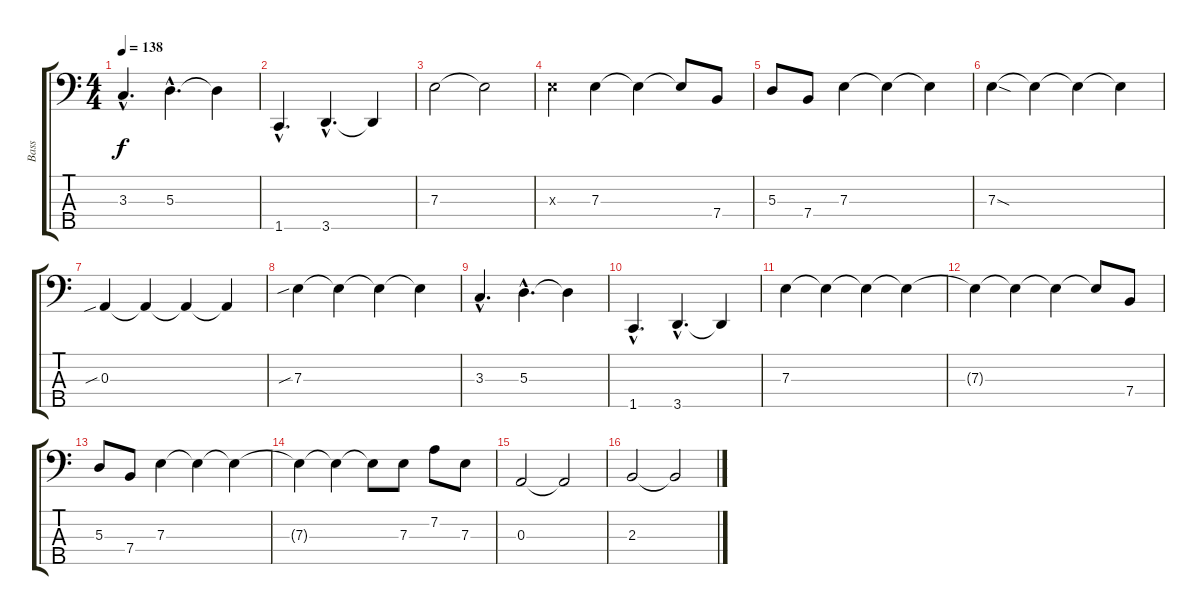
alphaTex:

\track ("Bass" "Bass") {instrument electricbassfinger}
\staff {score tabs}
\tuning (G2 D2 A1 E1 B0) {hide}
\ts (4 4)
\tempo 138
\clef f4
\ks c
3.3{hac}.4{d dy f} 5.3{hac}.4{d} 5.3{t}.4 |
1.5{hac}.4{d} 3.5{hac}.4{d} 3.5{t}.4 |
7.3.2 7.3{t}.2 |
7.3{x}.4 7.3.4 7.3{t}.4 7.3{t}.8 7.4.8 |
5.3.8 7.4.8 7.3.4 7.3{t}.4 7.3{t}.4 |
7.3{sod}.4 7.3{t}.4 7.3{t}.4 7.3{t}.4 |
0.3{sib}.4 0.3{t}.4 0.3{t}.4 0.3{t}.4 |
7.3{sib}.4 7.3{t}.4 7.3{t}.4 7.3{t}.4 |
3.3{hac}.4{d} 5.3{hac}.4{d} 5.3{t}.4 |
1.5{hac}.4{d} 3.5{hac}.4{d} 3.5{t}.4 |
7.3.4 7.3{t}.4 7.3{t}.4 7.3{t}.4 |
7.3{t}.4 7.3{t}.4 7.3{t}.4 7.3{t}.8 7.4.8 |
5.3.8 7.4.8 7.3.4 7.3{t}.4 7.3{t}.4 |
7.3{t}.4 7.3{t}.4 7.3{t}.8 7.3.8 7.2.8 7.3.8 |
0.3.2 0.3{t}.2 |
2.3.2 2.3{t}.2
